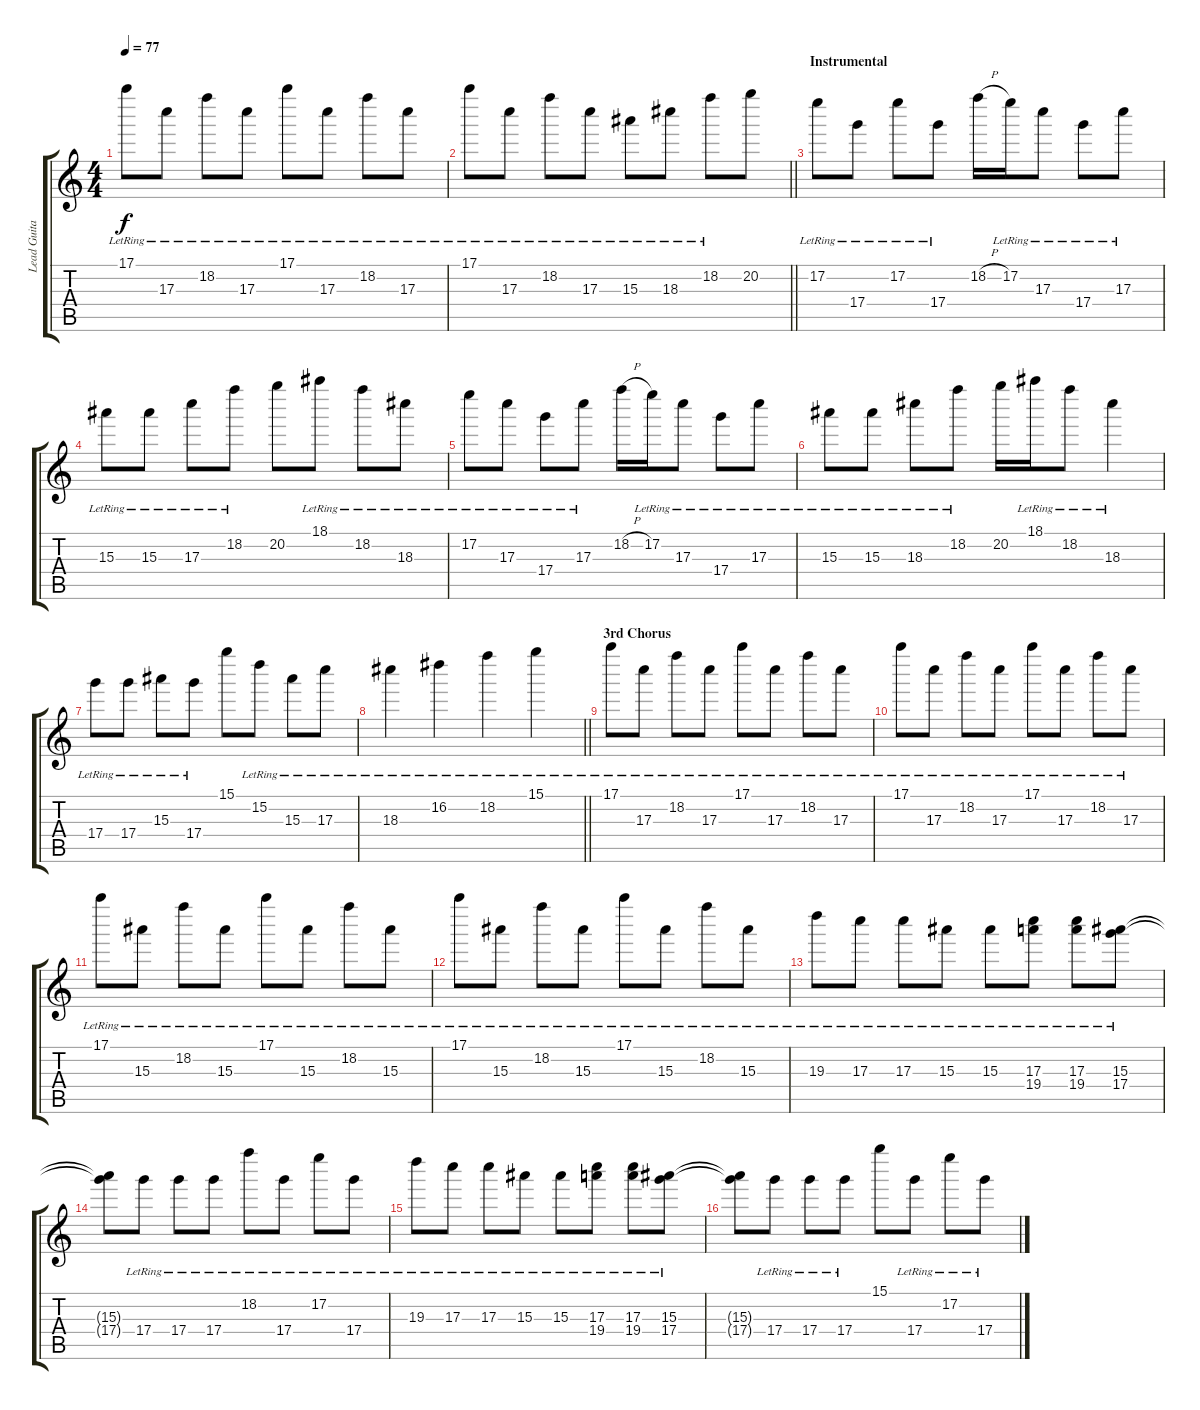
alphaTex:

\track ("Lead Guitar 1" "Lead Guita") {instrument electricguitarjazz}
\staff {score tabs}
\tuning (E5 B4 G4 D4 A3 E3) {hide}
\ts (4 4)
\tempo 77
\clef g2
\ks c
17.1{lr}.8{dy f} 17.3{lr}.8 18.2{lr}.8 17.3{lr}.8 17.1{lr}.8 17.3{lr}.8 18.2{lr}.8 17.3{lr}.8 |
\barLineRight lightlight
17.1{lr}.8 17.3{lr}.8 18.2{lr}.8 17.3{lr}.8 15.3{lr}.8 18.3{lr}.8 18.2{lr}.8 20.2.8 |
\section ("" "Instrumental")
17.2{lr}.8 17.4{lr}.8 17.2{lr}.8 17.4{lr}.8 18.2{h}.16 17.2{lr}.16 17.3{lr}.8 17.4{lr}.8 17.3{lr}.8 |
15.3{lr}.8 15.3{lr}.8 17.3{lr}.8 18.2{lr}.8 20.2.8 18.1{lr}.8 18.2{lr}.8 18.3{lr}.8 |
17.2{lr}.8 17.3{lr}.8 17.4{lr}.8 17.3{lr}.8 18.2{h}.16 17.2{lr}.16 17.3{lr}.8 17.4{lr}.8 17.3{lr}.8 |
15.3{lr}.8 15.3{lr}.8 18.3{lr}.8 18.2{lr}.8 20.2.16 18.1{lr}.16 18.2{lr}.8 18.3{lr}.4 |
17.4{lr}.8 17.4{lr}.8 15.3{lr}.8 17.4{lr}.8 15.1.8 15.2{lr}.8 15.3{lr}.8 17.3{lr}.8 |
\barLineRight lightlight
18.3{lr}.4 16.2{lr}.4 18.2{lr}.4 15.1{lr}.4 |
\section ("" "3rd Chorus")
17.1{lr}.8 17.3{lr}.8 18.2{lr}.8 17.3{lr}.8 17.1{lr}.8 17.3{lr}.8 18.2{lr}.8 17.3{lr}.8 |
17.1{lr}.8 17.3{lr}.8 18.2{lr}.8 17.3{lr}.8 17.1{lr}.8 17.3{lr}.8 18.2{lr}.8 17.3{lr}.8 |
17.1{lr}.8 15.3{lr}.8 18.2{lr}.8 15.3{lr}.8 17.1{lr}.8 15.3{lr}.8 18.2{lr}.8 15.3{lr}.8 |
17.1{lr}.8 15.3{lr}.8 18.2{lr}.8 15.3{lr}.8 17.1{lr}.8 15.3{lr}.8 18.2{lr}.8 15.3{lr}.8 |
19.3{lr}.8 17.3{lr}.8 17.3{lr}.8 15.3{lr}.8 15.3{lr}.8 (17.3{lr} 19.4{lr}).8 (17.3{lr} 19.4{lr}).8 (15.3{lr} 17.4{lr}).8 |
(15.3{t} 17.4{t}).8 17.4{lr}.8 17.4{lr}.8 17.4{lr}.8 18.2{lr}.8 17.4{lr}.8 17.2{lr}.8 17.4{lr}.8 |
19.3{lr}.8 17.3{lr}.8 17.3{lr}.8 15.3{lr}.8 15.3{lr}.8 (17.3{lr} 19.4{lr}).8 (17.3{lr} 19.4{lr}).8 (15.3{lr} 17.4{lr}).8 |
(15.3{t} 17.4{t}).8 17.4{lr}.8 17.4{lr}.8 17.4{lr}.8 15.1.8 17.4{lr}.8 17.2{lr}.8 17.4{lr}.8
